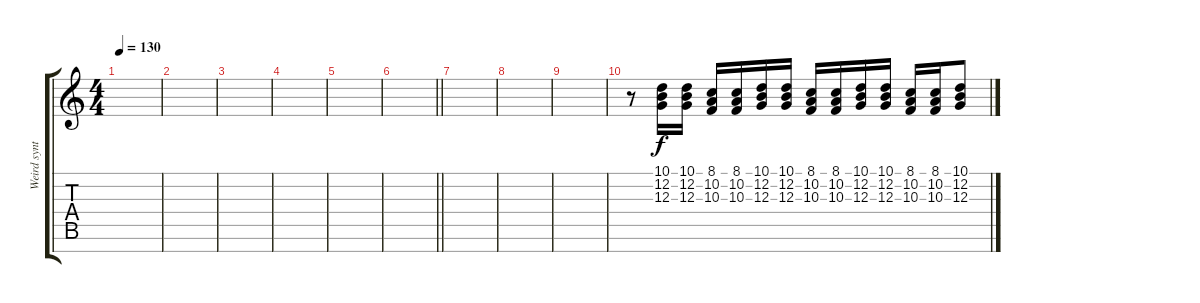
\track ("Weird synth" "Weird synt") {instrument baritonesax}
\staff {score tabs}
\tuning (E4 B3 G3 D3 A2 E2 B1) {hide}
\ts (4 4)
\tempo 130
\clef g2
\ks c
|
|
|
|
|
\barLineRight lightlight
|
|
|
|
r.8 (10.1 12.2 12.3).16 (10.1 12.2 12.3).16 (8.1 10.2 10.3).16 (8.1 10.2 10.3).16 (10.1 12.2 12.3).16 (10.1 12.2 12.3).16 (8.1 10.2 10.3).16 (8.1 10.2 10.3).16 (10.1 12.2 12.3).16 (10.1 12.2 12.3).16 (8.1 10.2 10.3).16 (8.1 10.2 10.3).16 (10.1 12.2 12.3).8
